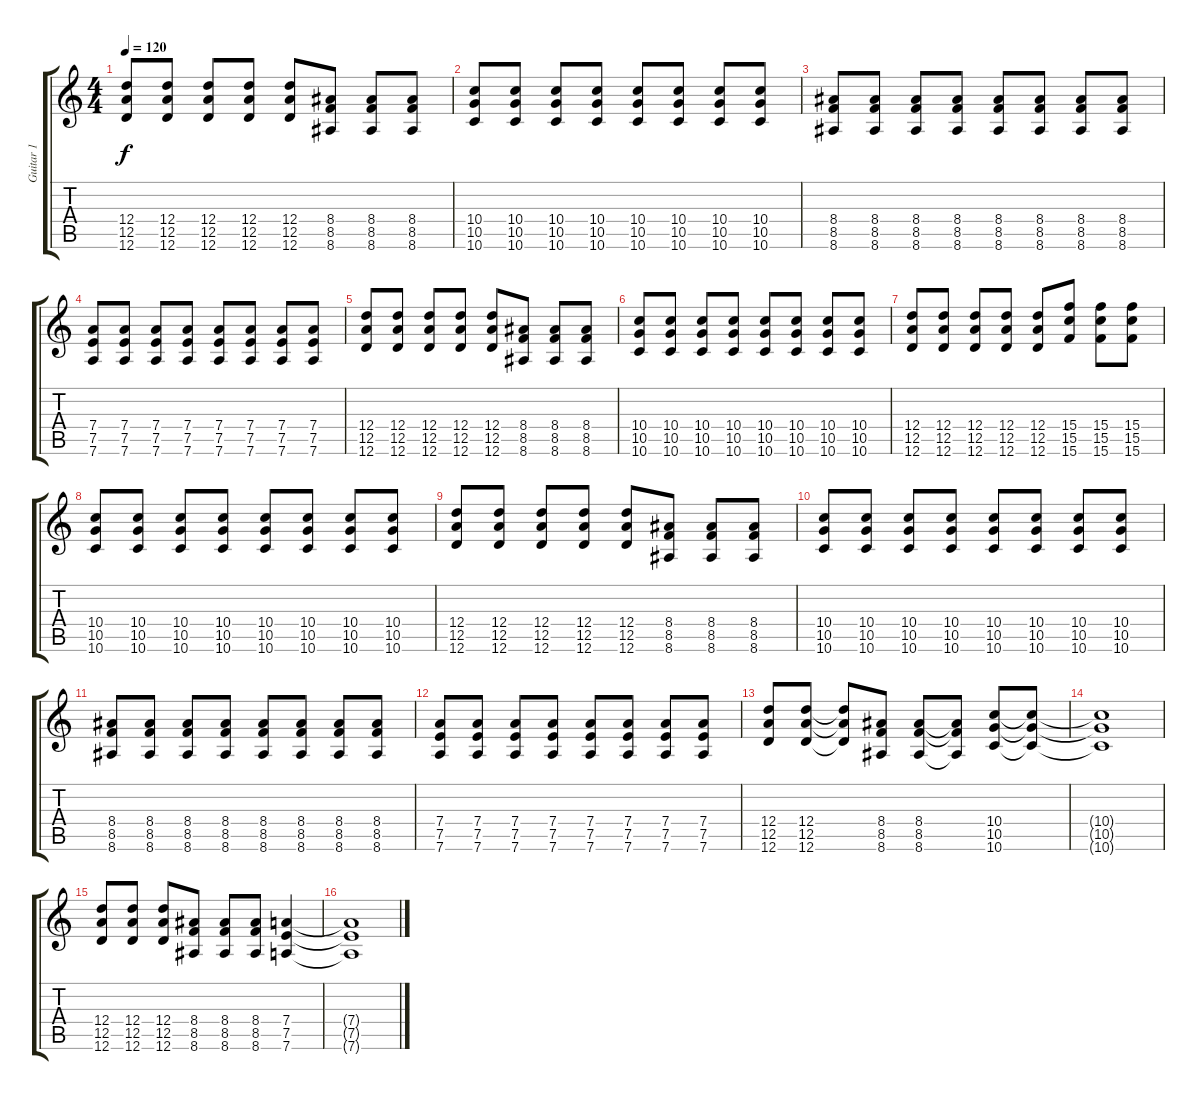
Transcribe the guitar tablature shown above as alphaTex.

\track ("Guitar 1" "Guitar 1") {instrument overdrivenguitar}
\staff {score tabs}
\tuning (E4 B3 G3 D3 A2 D2) {hide}
\ts (4 4)
\tempo 120
\clef g2
\ks c
(12.4 12.5 12.6).8{dy f} (12.4 12.5 12.6).8 (12.4 12.5 12.6).8 (12.4 12.5 12.6).8 (12.4 12.5 12.6).8 (8.4 8.5 8.6).8 (8.4 8.5 8.6).8 (8.4 8.5 8.6).8 |
(10.4 10.5 10.6).8 (10.4 10.5 10.6).8 (10.4 10.5 10.6).8 (10.4 10.5 10.6).8 (10.4 10.5 10.6).8 (10.4 10.5 10.6).8 (10.4 10.5 10.6).8 (10.4 10.5 10.6).8 |
(8.4 8.5 8.6).8 (8.4 8.5 8.6).8 (8.4 8.5 8.6).8 (8.4 8.5 8.6).8 (8.4 8.5 8.6).8 (8.4 8.5 8.6).8 (8.4 8.5 8.6).8 (8.4 8.5 8.6).8 |
(7.4 7.5 7.6).8 (7.4 7.5 7.6).8 (7.4 7.5 7.6).8 (7.4 7.5 7.6).8 (7.4 7.5 7.6).8 (7.4 7.5 7.6).8 (7.4 7.5 7.6).8 (7.4 7.5 7.6).8 |
(12.4 12.5 12.6).8 (12.4 12.5 12.6).8 (12.4 12.5 12.6).8 (12.4 12.5 12.6).8 (12.4 12.5 12.6).8 (8.4 8.5 8.6).8 (8.4 8.5 8.6).8 (8.4 8.5 8.6).8 |
(10.4 10.5 10.6).8 (10.4 10.5 10.6).8 (10.4 10.5 10.6).8 (10.4 10.5 10.6).8 (10.4 10.5 10.6).8 (10.4 10.5 10.6).8 (10.4 10.5 10.6).8 (10.4 10.5 10.6).8 |
(12.4 12.5 12.6).8 (12.4 12.5 12.6).8 (12.4 12.5 12.6).8 (12.4 12.5 12.6).8 (12.4 12.5 12.6).8 (15.4 15.5 15.6).8 (15.4 15.5 15.6).8 (15.4 15.5 15.6).8 |
(10.4 10.5 10.6).8 (10.4 10.5 10.6).8 (10.4 10.5 10.6).8 (10.4 10.5 10.6).8 (10.4 10.5 10.6).8 (10.4 10.5 10.6).8 (10.4 10.5 10.6).8 (10.4 10.5 10.6).8 |
(12.4 12.5 12.6).8 (12.4 12.5 12.6).8 (12.4 12.5 12.6).8 (12.4 12.5 12.6).8 (12.4 12.5 12.6).8 (8.4 8.5 8.6).8 (8.4 8.5 8.6).8 (8.4 8.5 8.6).8 |
(10.4 10.5 10.6).8 (10.4 10.5 10.6).8 (10.4 10.5 10.6).8 (10.4 10.5 10.6).8 (10.4 10.5 10.6).8 (10.4 10.5 10.6).8 (10.4 10.5 10.6).8 (10.4 10.5 10.6).8 |
(8.4 8.5 8.6).8 (8.4 8.5 8.6).8 (8.4 8.5 8.6).8 (8.4 8.5 8.6).8 (8.4 8.5 8.6).8 (8.4 8.5 8.6).8 (8.4 8.5 8.6).8 (8.4 8.5 8.6).8 |
(7.4 7.5 7.6).8 (7.4 7.5 7.6).8 (7.4 7.5 7.6).8 (7.4 7.5 7.6).8 (7.4 7.5 7.6).8 (7.4 7.5 7.6).8 (7.4 7.5 7.6).8 (7.4 7.5 7.6).8 |
(12.4 12.5 12.6).8 (12.4 12.5 12.6).8 (12.4{t} 12.5{t} 12.6{t}).8 (8.4 8.5 8.6).8 (8.4 8.5 8.6).8 (8.4{t} 8.5{t} 8.6{t}).8 (10.4 10.5 10.6).8 (10.4{t} 10.5{t} 10.6{t}).8 |
(10.4{t} 10.5{t} 10.6{t}).1 |
(12.4 12.5 12.6).8 (12.4 12.5 12.6).8 (12.4 12.5 12.6).8 (8.4 8.5 8.6).8 (8.4 8.5 8.6).8 (8.4 8.5 8.6).8 (7.4 7.5 7.6).4 |
(7.4{t} 7.5{t} 7.6{t}).1
